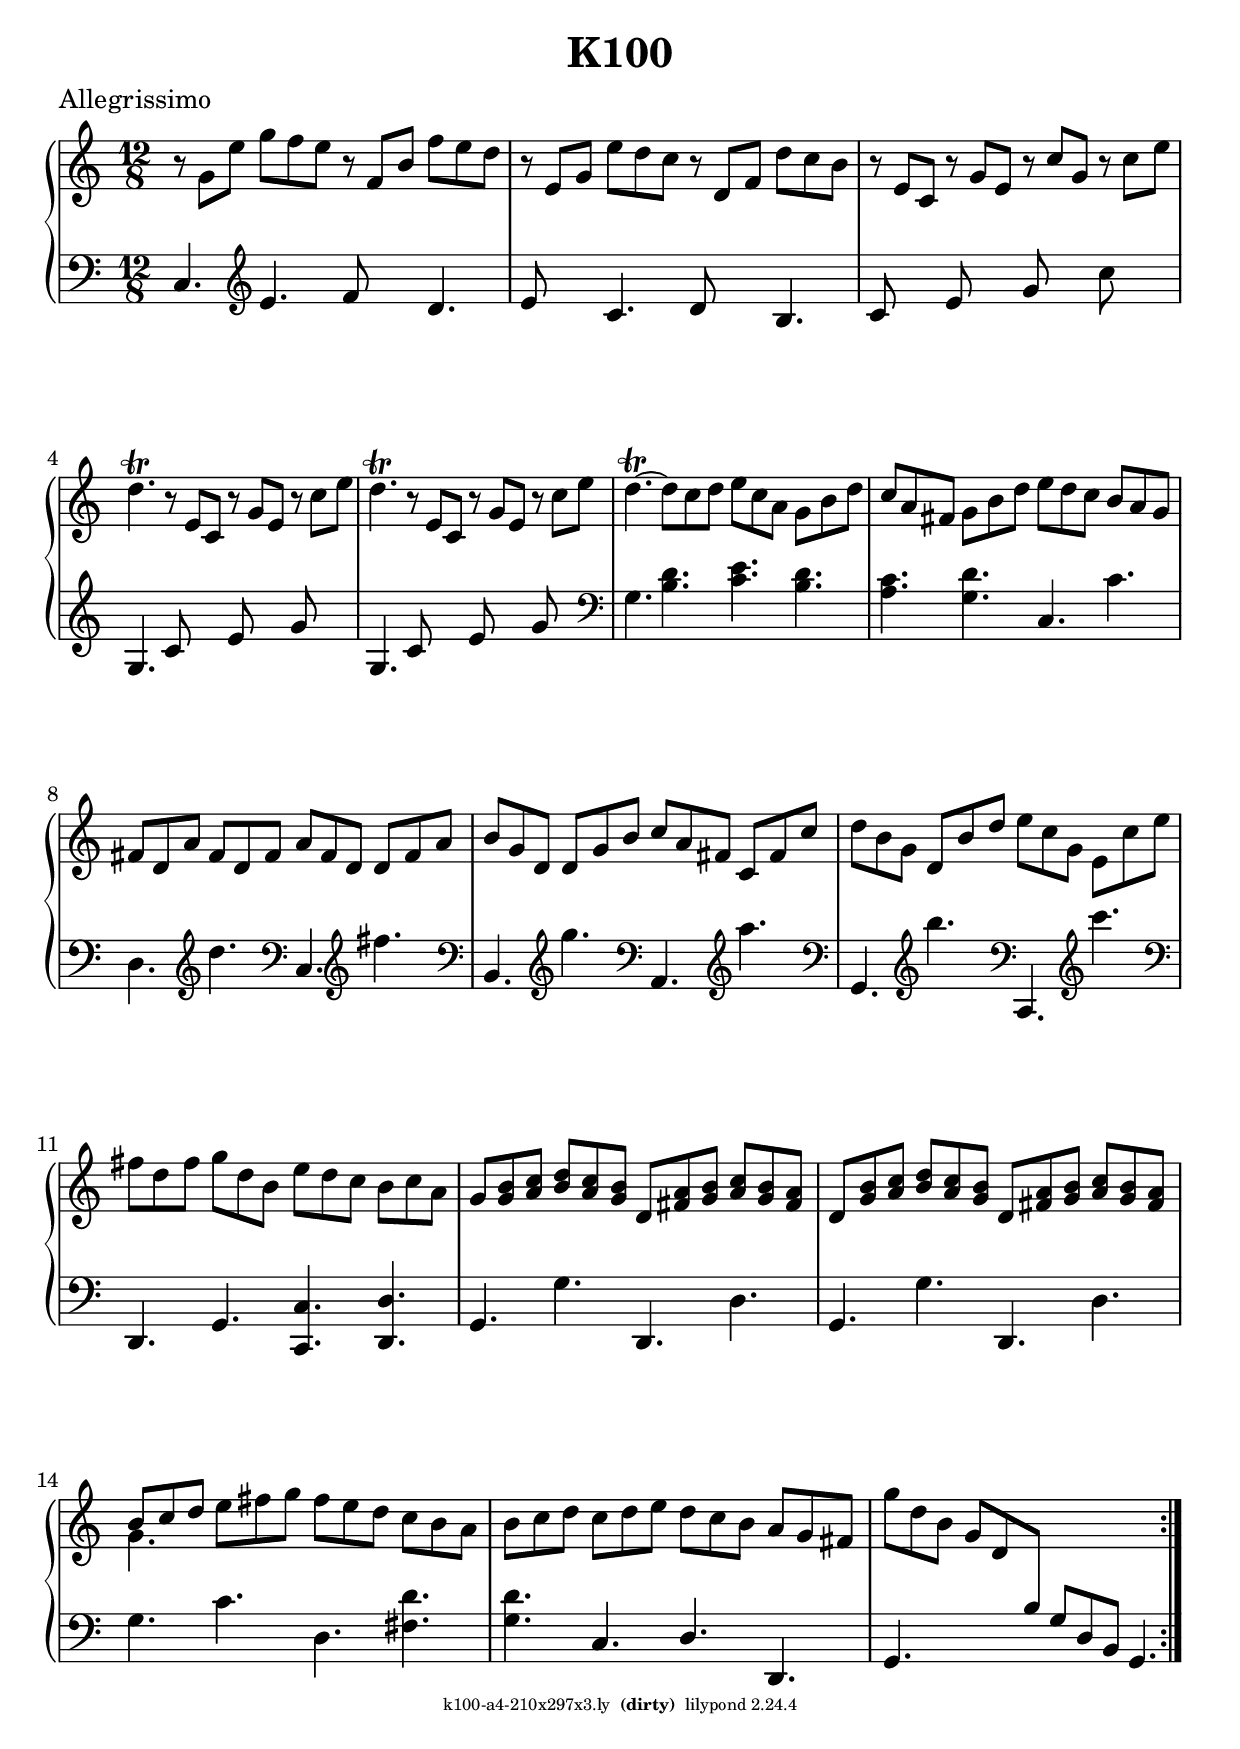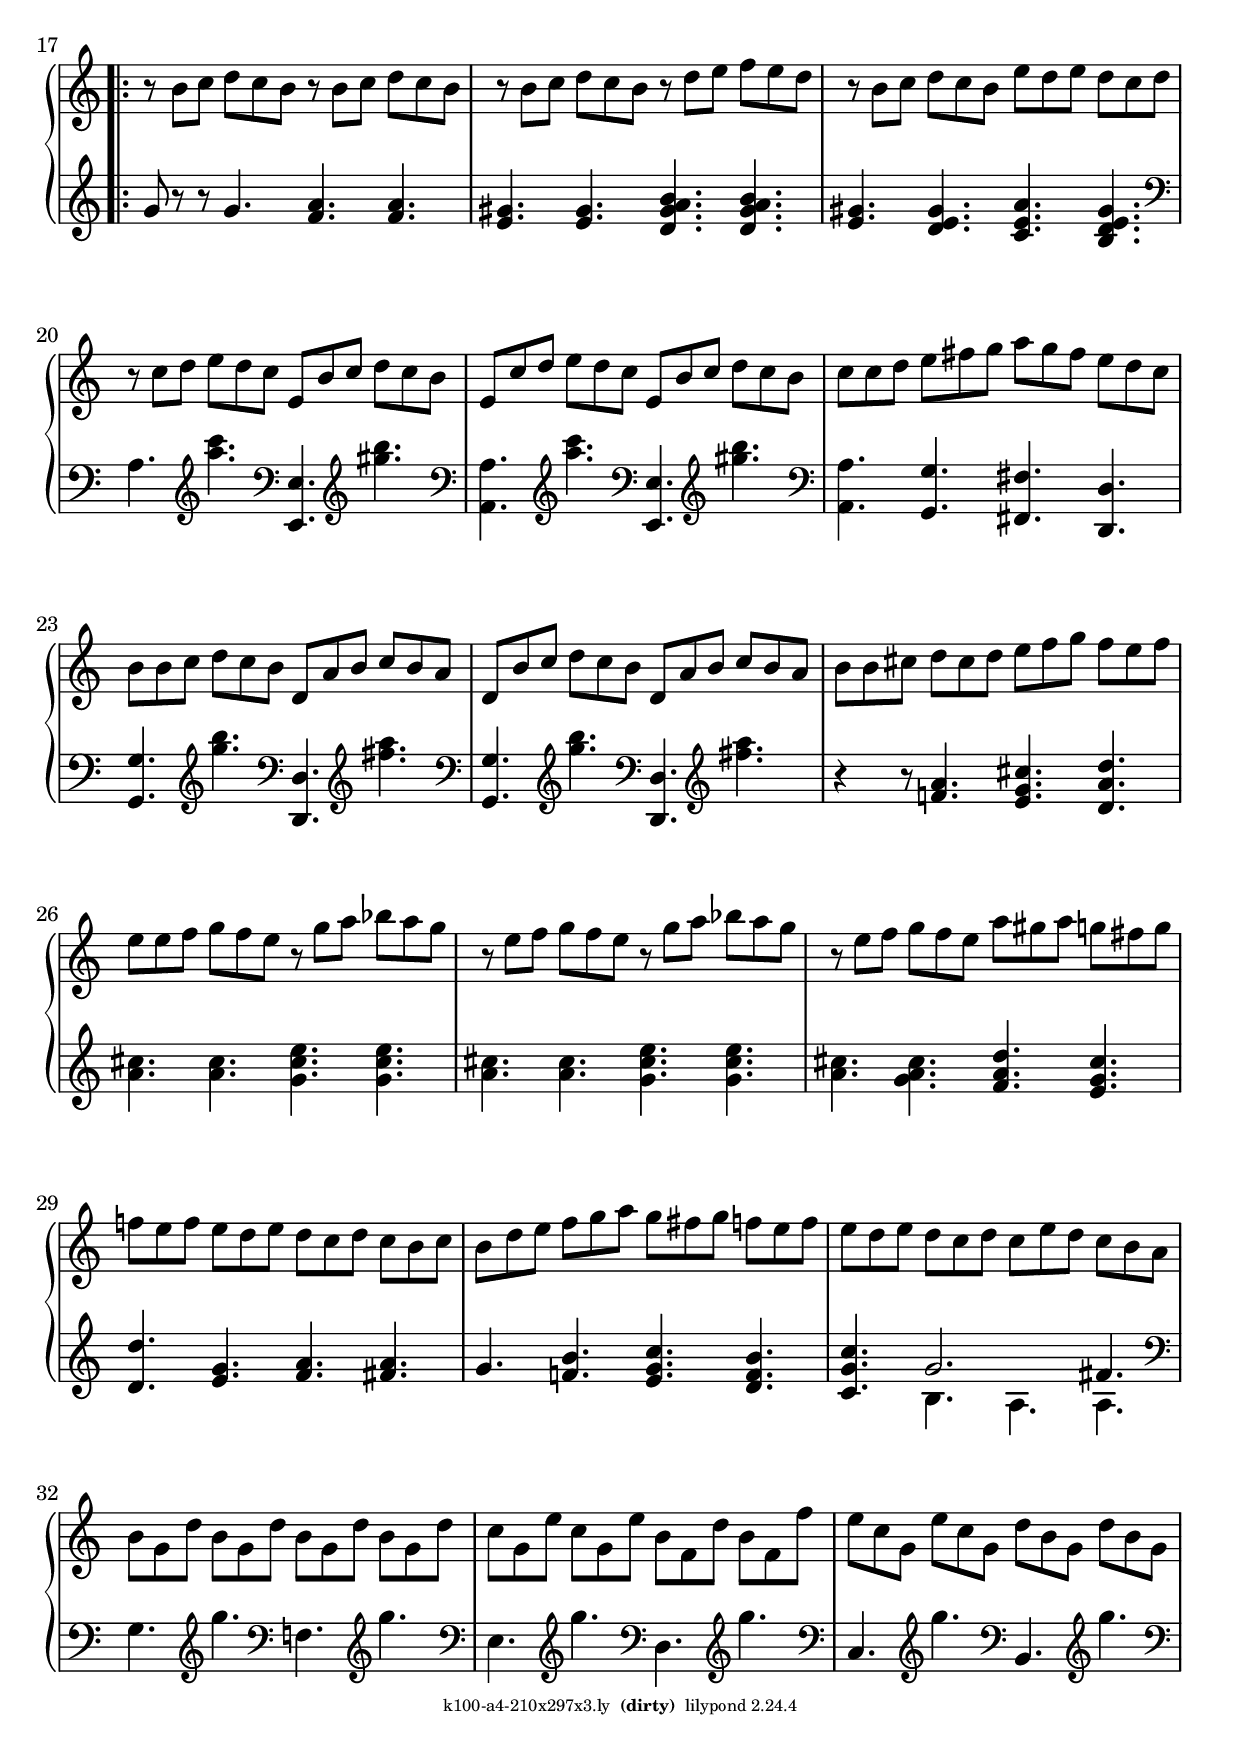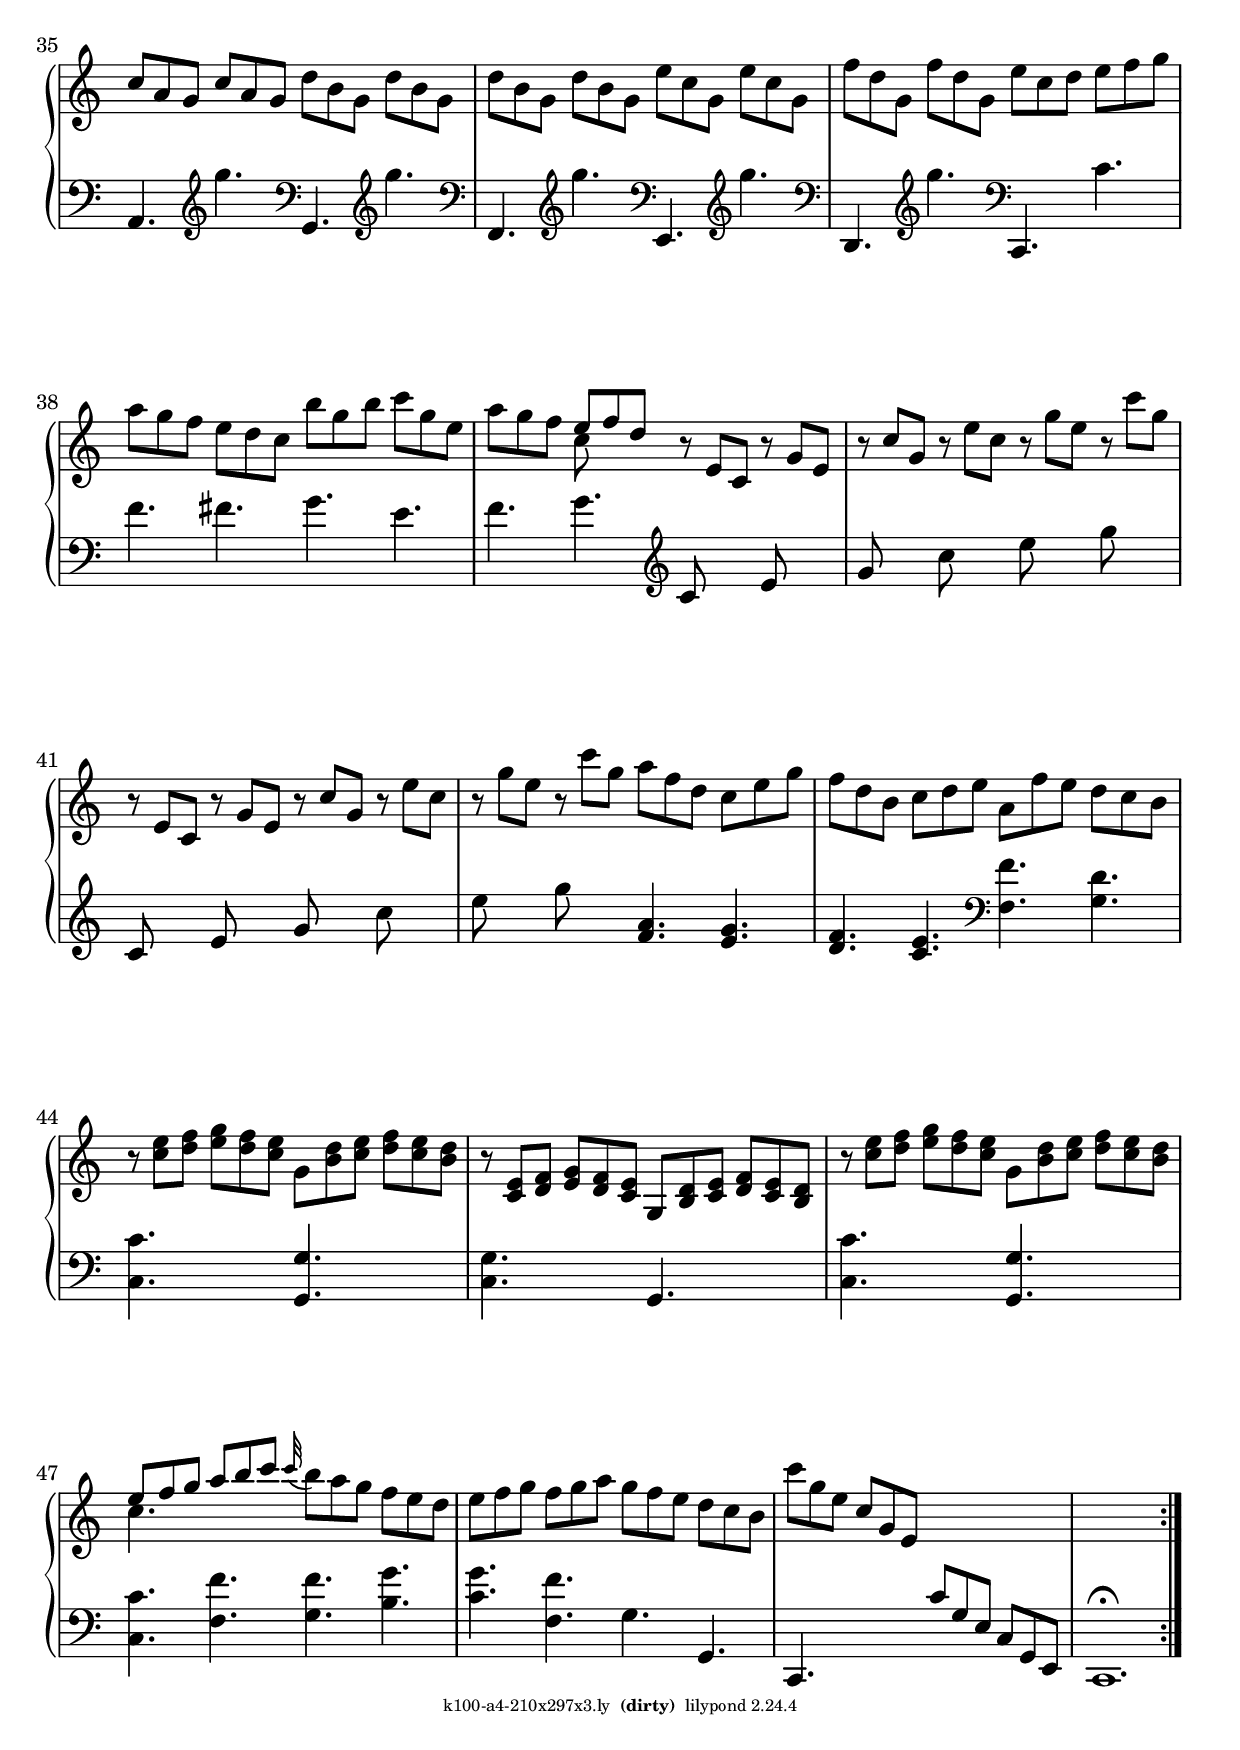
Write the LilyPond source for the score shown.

\version "2.18.2"

\include "../../include/general.ily"
\include "../../include/a4-210x297.ily"

#(set-global-staff-size 23)

breaks = {s1.*16 \pageBreak}
\version "2.18.2"

su = \stemUp
sd = \stemDown
sn = \stemNeutral
tu = \tieUp
td = \tieDown
tn = \tieNeutral
cstr = \change Staff = "right"
cstl = \change Staff = "left"

\header {
  title = "K100"
  meter = "Allegrissimo"
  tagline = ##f
}

global = {
  \key c \major
  \time 12/8
}

right = \relative c'' {
  \global
 
  \repeat volta 2 {
    r8 g e' g f e r f, b f' e d
    r8 e, g e' d c r d, f d' c b
    r e, c r g' e r c' g r c e
    
    d4.-\trill r8 e, c r g' e r c' e
    d4.-\trill r8 e, c r g' e r c' e
    d4.-\trill ~ d8 c d e c a g b d
    
    c a fis g b d e d c b a g
    fis d a' fis d fis a fis d d fis a
    b g d d g b c a fis c fis c'
    
    d b g d b' d e c g \sd e c' e \sn
    fis d fis g d b e d c b c a \su 
    << { s b c d c b s a b c b a } { g g a b a g d fis g a g fis } >>
    
    << { s b c d c b s a b c b a } { d, g a b a g d fis g a g fis } >>
    \sn << { b c d } \\ { g,4. } >> e'8 fis g fis e d c b a
    b c d c d e d c b a g fis
    g' d b \su g d \cstl b g d b g4. \sn 
  }
  
  \repeat volta 2 {
    \cstr r8 b'' c d c b r b c d c b
    r b c d c b r d e f e d
    r b c d c b e d e d c d
    
    r c d e d c e, b' c d c b
    e, c' d e d c e, b' c d c b
    c c d e fis g a g fis e d c
    
    b b c d c b \su d, a' b c b a
    d, b' c \sd d c b \su d, a' b c b a
    \sn b b cis d cis d e f g f e f
    
    e e f g f e r g a bes a g
    r e f g f e r g a bes a g
    r e f g f e a gis a g fis g
    
    f! e f e d e d c d c b c
    b d e f g a g fis g f e f
    e d e d c d c e d c b a
    
    \sd b g d' b g d' b g d' b g d'
    c g e' c g e' b f d' b f f'
    e c g e' c g d' b g d' b g
    
    \sn c a g c a g d' b g d' b g
    d' b g d' b g e' c g e' c g
    f' d g, f'd g, e' c d e f g
    
    a g f e d c b' g b c g e
    a g f << { e f d } \\ { c } >> r e, c r g' e
    r c' g r e' c r g' e r c' g

    r e, c r g' e r c' g r e' c
    r g' e r c' g a f d c e g
    f d b c d e a, f' e d c b
    
    r << { e f g f e s d e f e d } { c d e d c g b c d c b } >>
    r << { e, f g f e s d e f e d } { c d e d c g b c d c b } >>
    r << { e' f g f e s d e f e d } { c d e d c g b c d c b } >>
    
    << { e f g a[ b c] } \\ { c,4. } >>  \appoggiatura c'32 b8 a g f e d
    e f g f g a g f e d c b
    c' g e \su c g e \cstl c g e c g e
    c1.-\fermata
  }
}
 
left = \relative c {
  \global
  
  \repeat volta 2 {
    c4. \clef treble e' f8 s4 d4.
    e8 s4 c4. d8 s4 b4.
    c8 s4 e8 s4 g8 s4 c8 s4
    
    g,4. c8 s4 e8 s4 g8 s4
    g,4. c8 s4 e8 s4 g8 s4
    \clef bass g,4. <b d> <c e> <b d>    
    <a c> <g d'> c, c'
    
    << { \sn s4. \clef treble d' s \clef treble fis
        s \clef treble g s \clef treble a
        s \clef treble b s \clef treble c
      } \\
      { \sn \clef bass d,,,4. s \clef bass c s
        \clef bass b s \clef bass a s
        \clef bass g s \clef bass c, s
    } >>
    
    \clef bass d g <c, c'> <d d'>
    g g' d, d'
    g, g' d, d'
    
    g c d, <fis d'>
    <g d'> c, \once \su d d,
    g s s2.
  }
  \once \set Staff.explicitClefVisibility = #end-of-line-invisible 
  
  \repeat volta 2 {
    \clef treble g''8 r r g4. <f a> <f a> 
    <e gis> <e gis> <d gis a b> <d gis a b>
    <e gis> <d e gis> <c e a> <b d e gis>
    
    << { \sn \clef bass a s \clef bass <e, e'> s
         \clef bass <a a'> s \clef bass <e e'> s } \\
       { \sn s \clef treble <a''' c> s \clef treble <gis b>
         s \clef treble <a c> s \clef treble <gis b> } >>
    \clef bass <a,,, a'> <g g'> <fis fis'> <d d'>
     
    << { \sn \clef bass <g g'> s \clef bass <d d'> s
         \clef bass <g g'> s \clef bass <d d'> s } \\
       { \sn s \clef treble <g''' b> s \clef treble <fis a>
         s \clef treble <g b> s \clef treble <fis a> } >>
     r4 r8 <f,! a>4. <e g cis> <d a' d>
     
     \sd <a' cis> <a cis> <g cis e> <g cis e>
     <a cis> <a cis> <g cis e> <g cis e>
     <a cis> <g a cis> \sn <f a d> <e g cis>
     
     <d d'> <e g> <f a> <fis a>
     g <f! b> <e g c> <d f b>
     <c g' c> << { g'2. fis4. } \\ { b,4. a a } >>
     
     << { \sn \clef bass g s \clef bass f! s
          \clef bass e s \clef bass d s
          \clef bass c s \clef bass b s
          \clef bass a s \clef bass g s
          \clef bass f s \clef bass e s
          \clef bass d s \clef bass c } \\
        { \sn s \clef treble g'''' s \clef treble g
          s \clef treble g s \clef treble g
          s \clef treble g s \clef treble g
          s \clef treble g s \clef treble g
          s \clef treble g s \clef treble g
          s \clef treble g } >> c,,
      
     f fis g  e
     f g \clef treble c,8 s4 e8 s4
     g8 s4 c8 s4 e8 s4 g8 s4
     
     c,,8 s4 e8 s4 g8 s4 c8 s4 
     e8 s4 g8 s4 <f, a>4. <e g>
     <d f> <c e> \clef bass <f, f'> <g d'>
     
     <c, c'> s <g g'> s
     <c g'> s g s
     <c c'> s <g g'> s
     
     <c c'> <f f'> <g f'> <b g'>
     <c g'> <f, f'> g g,
     c, s s2.
     s1.
  }
}

\score {
  \new PianoStaff <<
    \new Staff = "right" {
      << 
        \breaks
        \right
      >>
    }
    \new Staff = "left" { 
      <<
        \breaks
        \clef bass \left 
      >>
    }
  >>
  \layout { indent = 0 }
}

